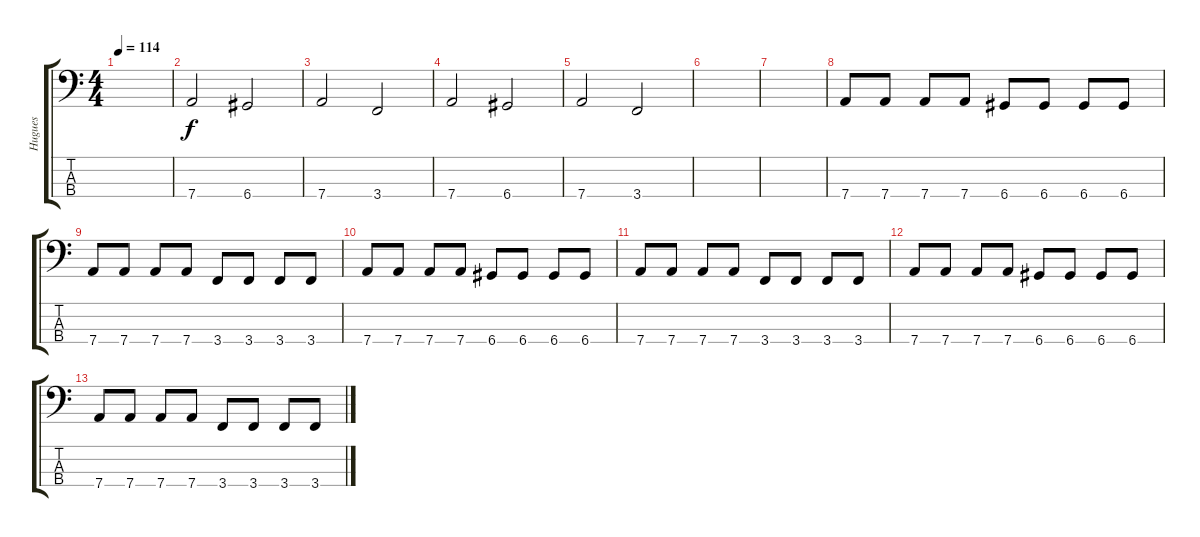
\track ("Hugues" "Hugues") {instrument electricbassfinger}
\staff {score tabs}
\tuning (G2 D2 A1 D1) {hide}
\ts (4 4)
\tempo 114
\clef f4
\ks c
|
7.4.2 6.4.2 |
7.4.2 3.4.2 |
7.4.2 6.4.2 |
7.4.2 3.4.2 |
|
|
7.4.8 7.4.8 7.4.8 7.4.8 6.4.8 6.4.8 6.4.8 6.4.8 |
7.4.8 7.4.8 7.4.8 7.4.8 3.4.8 3.4.8 3.4.8 3.4.8 |
7.4.8 7.4.8 7.4.8 7.4.8 6.4.8 6.4.8 6.4.8 6.4.8 |
7.4.8 7.4.8 7.4.8 7.4.8 3.4.8 3.4.8 3.4.8 3.4.8 |
7.4.8 7.4.8 7.4.8 7.4.8 6.4.8 6.4.8 6.4.8 6.4.8 |
7.4.8 7.4.8 7.4.8 7.4.8 3.4.8 3.4.8 3.4.8 3.4.8
